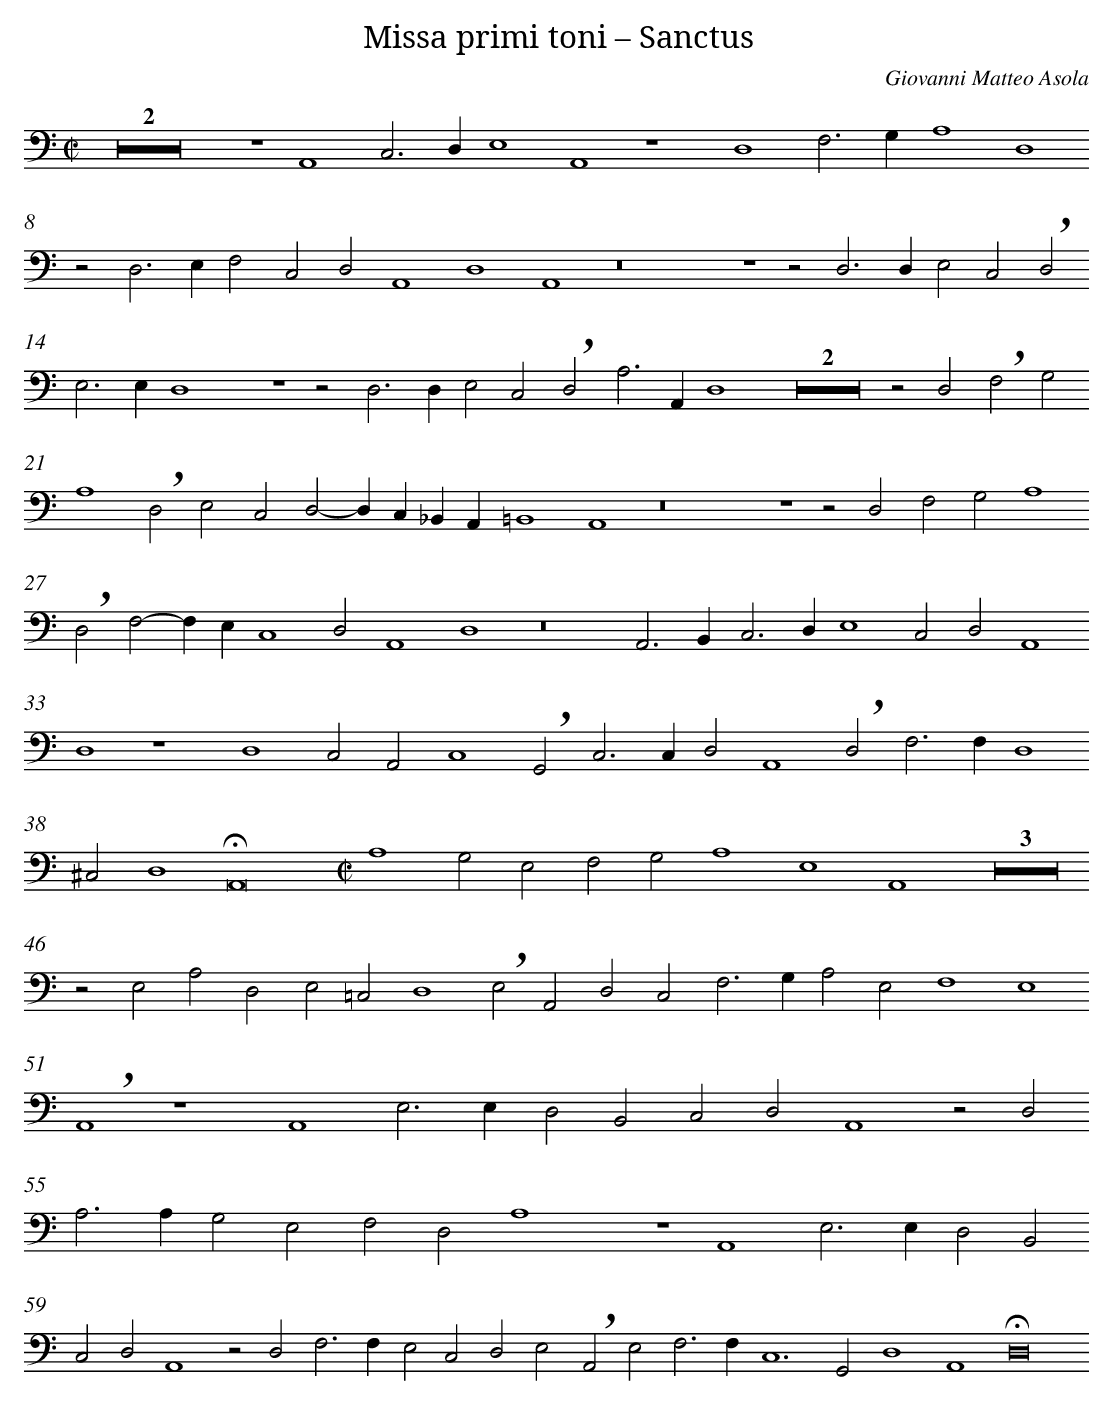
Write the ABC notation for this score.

X:1
T: Missa primi toni – Sanctus
C: Giovanni Matteo Asola
L: 1/4
M: C|
K: C clef=bass
Z2 [|]
z4A,,4 [|]
C,2>D,2E,4 [|]
A,,4z4 [|]
D,4F,3G, [|]
A,4D,4 [|]
z2D,2>E,2F,2 [|]
C,2D,2A,,4 [|]
D,4A,,4 [|]
z8 [|]
z4z2D,3 [|]
D,E,2C,2!breath!D,2 [|]
E,2>E,2D,4 [|]
z4z2D,3 [|]
D,E,2C,2!breath!D,2 [|]
A,2>A,,2D,4 [|]
Z2 [|]
z2D,2!breath!F,2G,2 [|]
A,4!breath!D,2E,2 [|]
C,2D,2-D,C,_B,,A,, [|]
=B,,4A,,4 [|]
z8 [|]
z4z2D,2 [|]
F,2G,2A,4 [|]
!breath!D,2F,2-F,E,C,4 [|]
D,2A,,4 [|]
D,4z8 [|]
A,,3B,, [|]
C,2>D,2E,4 [|]
C,2D,2A,,4 [|]
D,4z4 [|]
D,4C,2A,,2 [|]
C,4!breath!G,,2C,3 [|]
C,D,2A,,4 [|]
!breath!D,2F,2>F,2D,4 [|]
^C,2D,4 [|]
!fermata!A,,8 [|]
[M:C|]A,4G,2E,2 [|]
F,2G,2A,4 [|]
E,4A,,4 [|]
Z3 [|]
z2E,2A,2D,2 [|]
E,2=C,2D,4 [|]
!breath!E,2A,,2D,2C,2 [|]
F,2>G,2A,2E,2 [|]
F,4E,4 [|]
!breath!A,,4z4 [|]
A,,4E,3E, [|]
D,2B,,2C,2D,2 [|]
A,,4z2D,2 [|]
A,2>A,2G,2E,2 [|]
F,2D,2A,4 [|]
z4A,,4 [|]
E,2>E,2D,2B,,2 [|]
C,2D,2A,,4 [|]
z2D,2F,3F, [|]
E,2C,2D,2E,2 [|]
!breath!A,,2E,2F,3F, [|]
C,6G,,2 [|]
D,4A,,4 [|]
!fermata!D,8 [|]
